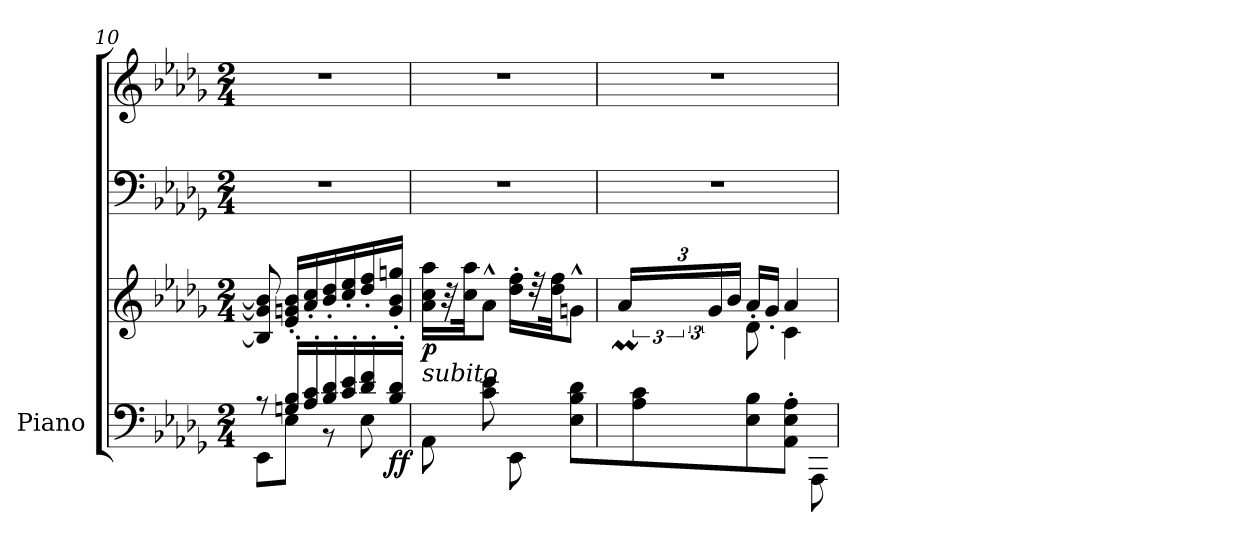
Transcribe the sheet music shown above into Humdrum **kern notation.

**kern	**kern	**kern	**kern	**dynam
*part1	*part1	*part1	*part1	*part1
*staff4	*staff3	*staff2	*staff1	*staff1/2/3/4
*I"Piano	*	*	*	*
*I'Pno.	*	*	*	*
*clefF4	*clefG2	*clefF4	*clefG2	*
*k[b-e-a-d-g-]	*k[b-e-a-d-g-]	*k[b-e-a-d-g-]	*k[b-e-a-d-g-]	*
*M2/4	*M2/4	*M2/4	*M2/4	*
=10	=10	=10	=10	=10
*^	*	*	*	*
8r	8EE-\L	8B-/] 8g/] 8b-/]	2r	2r	.
16Gn/' 16B-/'LL	8E-\J	16e-/' 16gn/' 16b-/'LL	.	.	.
16A-/' 16c/'	.	16a-/' 16cc/'	.	.	.
16B-/' 16d-/'	8r	16b-/' 16dd-/'	.	.	.
16c/' 16e-/'	.	16cc/' 16ee-/'	.	.	.
16d-/' 16f/'	8E-\	16dd-/' 16ff/'	.	.	.
!	!	!	!	!	!LO:DY:b=4
16B-/' 16d-/'JJ	.	16g/' 16b-/' 16ggn/'JJ	.	.	ff
*v	*v	*	*	*	*
!!LO:LB:g=z
=11	=11	=11	=11	=11
!	!LO:TX:b:i:t=subito	!	!	!
!	!	!	!	!LO:DY:b=3
8AA-\	16a-\ 16cc\ 16aa-\LL	2r	2r	p
.	32r	.	.	.
.	32cc\ 32aa-\JK	.	.	.
8c\ 8e-\	8a-^^\J	.	.	.
8EE-\	16dd-\' 16ff\'LL	.	.	.
.	32r	.	.	.
.	32dd-\ 32ff\JK	.	.	.
8E-\ 8B-\ 8d-\L	8gn^^\J	.	.	.
=12	=12	=12	=12	=12
!	!LO:N:vis=128	!	!	!
*	*^	*	*	*
*	*	*Xbrackettup	*	*	*
8A-\ 8c\	96gn!yy	24a-M/LL	2r	2r	.
!	!LO:N:vis=128	!	!	!	!
.	96a-!yy	.	.	.	.
!	!LO:N:vis=128	!	!	!	!
.	96g!yy	.	.	.	.
!	!LO:N:vis=128	!	!	!	!
.	96a-!yy	.	.	.	.
.	48ryy	24g/	.	.	.
.	48ryy	.	.	.	.
.	24ryy	24b-/JJ	.	.	.
8E-\ 8B-\	8d-\	16a-'/LL	.	.	.
.	.	16g'/JJ	.	.	.
8AA-\' 8E-\' 8A-\'J	4c\	4a-/	.	.	.
8AAA-\	.	.	.	.	.
*	*v	*v	*	*	*
=	=	=	=	=
*-	*-	*-	*-	*-
